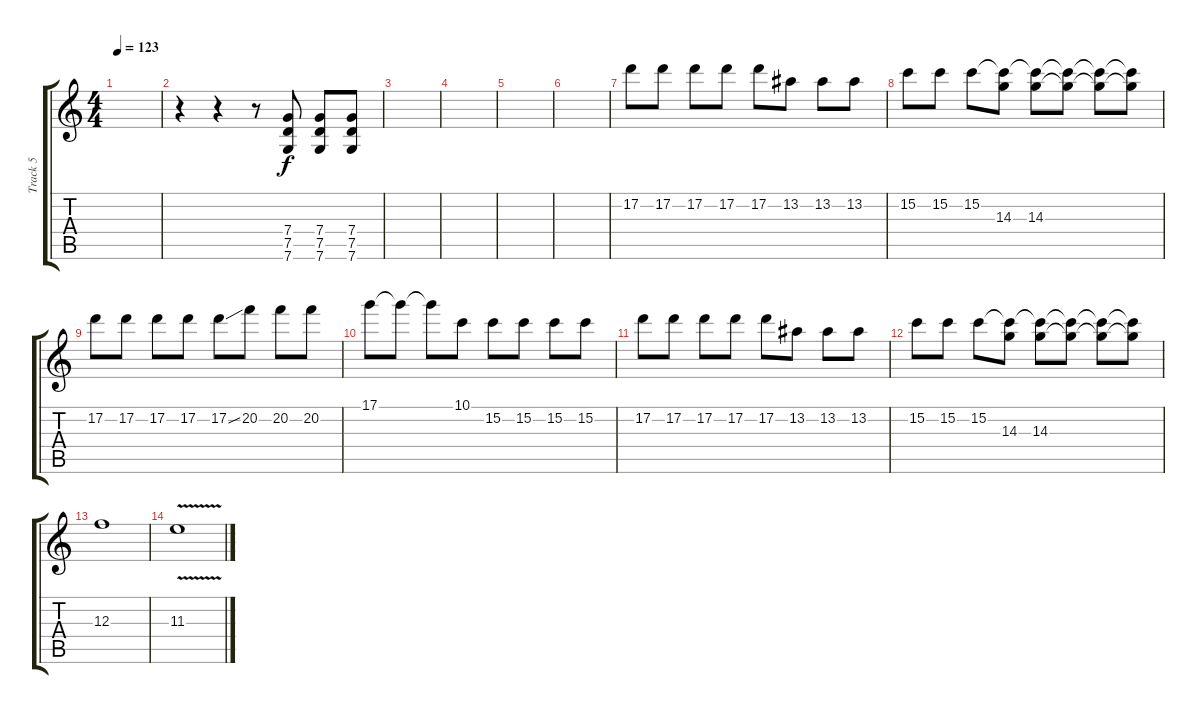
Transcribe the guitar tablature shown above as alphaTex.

\track ("Track 5" "Track 5") {instrument overdrivenguitar}
\staff {score tabs}
\tuning (D4 A3 F3 C3 G2 C2) {hide}
\ts (4 4)
\tempo 123
\clef g2
\ks c
|
r.4 r.4 r.8 (7.4 7.5 7.6).8 (7.4 7.5 7.6).8 (7.4 7.5 7.6).8 |
|
|
|
|
17.2.8 17.2.8 17.2.8 17.2.8 17.2.8 13.2.8 13.2.8 13.2.8 |
15.2.8 15.2.8 15.2.8 (15.2{t} 14.3).8 (15.2{t} 14.3).8 (15.2{t} 14.3{t}).8 (15.2{t} 14.3{t}).8 (15.2{t} 14.3{t}).8 |
17.2.8 17.2.8 17.2.8 17.2.8 17.2{ss}.8 20.2.8 20.2.8 20.2.8 |
17.1.8 17.1{t}.8 17.1{t}.8 10.1.8 15.2.8 15.2.8 15.2.8 15.2.8 |
17.2.8 17.2.8 17.2.8 17.2.8 17.2.8 13.2.8 13.2.8 13.2.8 |
15.2.8 15.2.8 15.2.8 (15.2{t} 14.3).8 (15.2{t} 14.3).8 (15.2{t} 14.3{t}).8 (15.2{t} 14.3{t}).8 (15.2{t} 14.3{t}).8 |
12.3.1 |
11.3{v}.1
